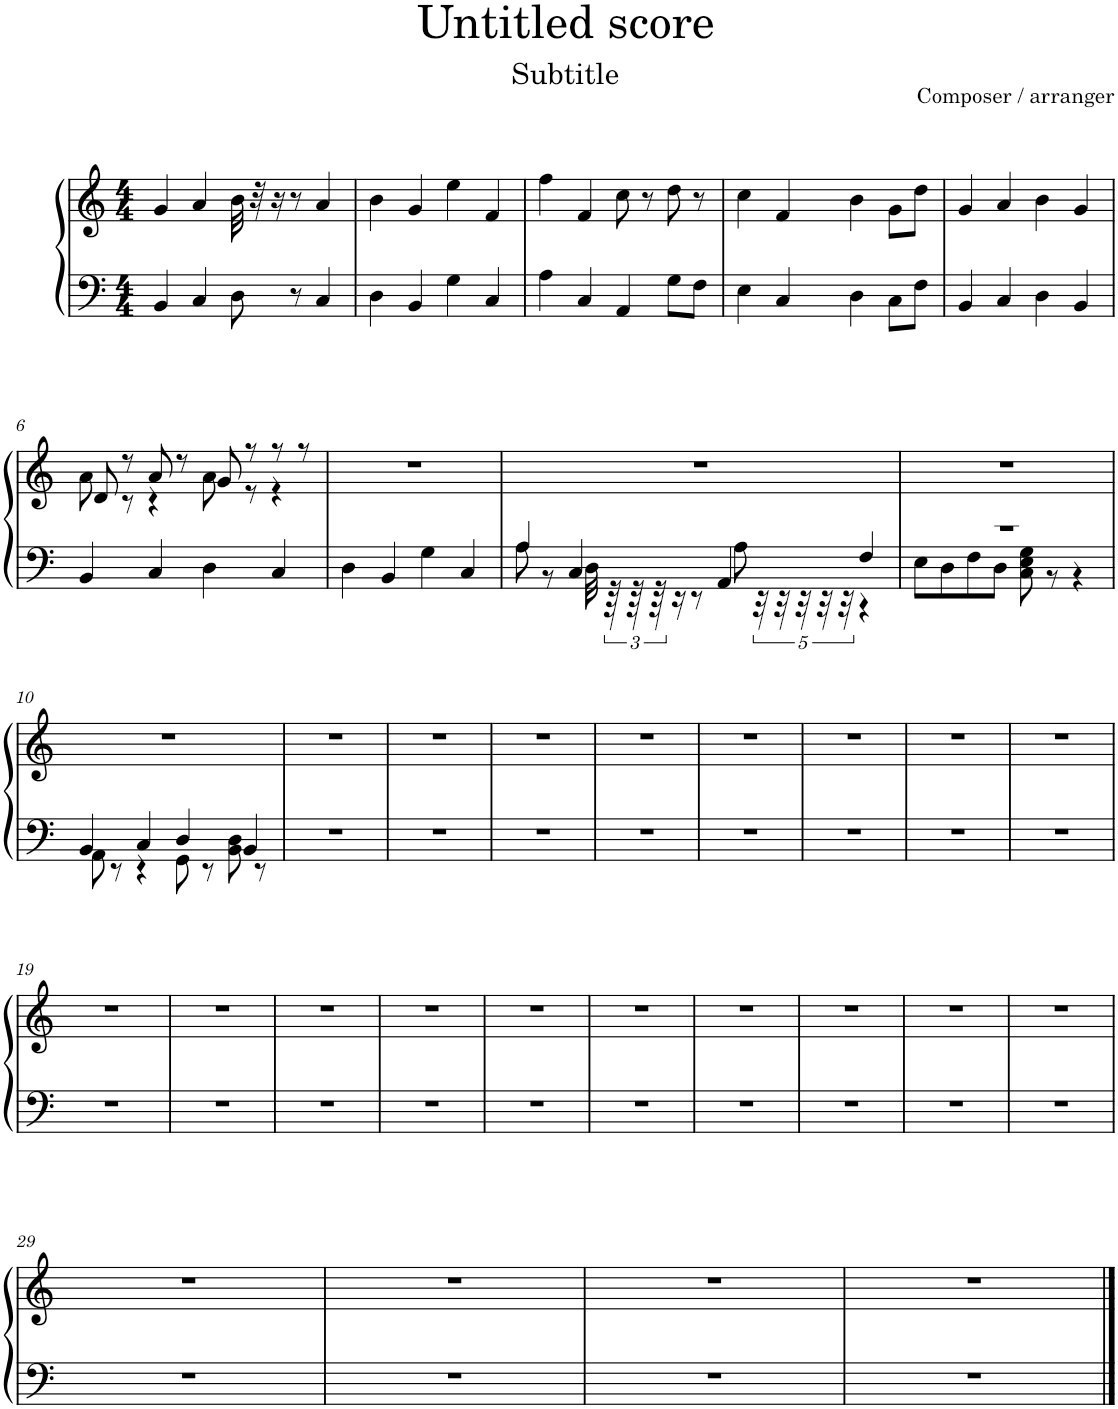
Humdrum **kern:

**kern	**kern
*part1	*part1
*staff2	*staff1
*I"Piano	*
*I'Pno.	*
*clefF4	*clefG2
*k[]	*k[]
*M4/4	*M4/4
=1	=1
4BB/	4g/
4C/	4a/
8D\	32b\
.	32r
.	16r
8r	8r
4C/	4a/
=2	=2
4D\	4b\
4BB/	4g/
4G\	4ee\
4C/	4f/
=3	=3
4A\	4ff\
4C/	4f/
4AA/	8cc\
.	8r
8G\L	8dd\
8F\J	8r
=4	=4
4E\	4cc\
4C/	4f/
4D\	4b\
8C\L	8g\L
8F\J	8dd\J
=5	=5
4BB/	4g/
4C/	4a/
4D\	4b\
4BB/	4g/
!!LO:LB:g=z
=6	=6
*	*^
4BB/	8d/	8a\
.	8r	8r
4C/	8a/	4r
.	8r	.
4D\	8g/	8a\
.	8r	8r
4C/	8r	4r
.	8r	.
*	*v	*v
=7	=7
4D\	1r
4BB/	.
4G\	.
4C/	.
=8	=8
*^	*
4A/	8A\	1r
.	8r	.
4C/	32D\	.
.	32r	.
.	16r	.
.	8r	.
4AA/	8A\	.
.	8r	.
4F/	4r	.
=9	=9	=9
1r	8E\L	1r
.	8D\	.
.	8F\	.
.	8D\J	.
.	8C\ 8E\ 8G\	.
.	8r	.
.	4r	.
!!LO:LB:g=z
=10	=10	=10
4BB/	8AA\	1r
.	8r	.
4C/	4r	.
4D/	8GG\	.
.	8r	.
4BB/	8BB\ 8D\	.
.	8r	.
*v	*v	*
=11	=11
1r	1r
=12	=12
1r	1r
=13	=13
1r	1r
=14	=14
1r	1r
=15	=15
1r	1r
=16	=16
1r	1r
=17	=17
1r	1r
=18	=18
1r	1r
!!LO:LB:g=z
=19	=19
1r	1r
=20	=20
1r	1r
=21	=21
1r	1r
=22	=22
1r	1r
=23	=23
1r	1r
=24	=24
1r	1r
=25	=25
1r	1r
=26	=26
1r	1r
=27	=27
1r	1r
=28	=28
1r	1r
!!LO:LB:g=z
=29	=29
1r	1r
=30	=30
1r	1r
=31	=31
1r	1r
=32	=32
1r	1r
==	==
*-	*-
